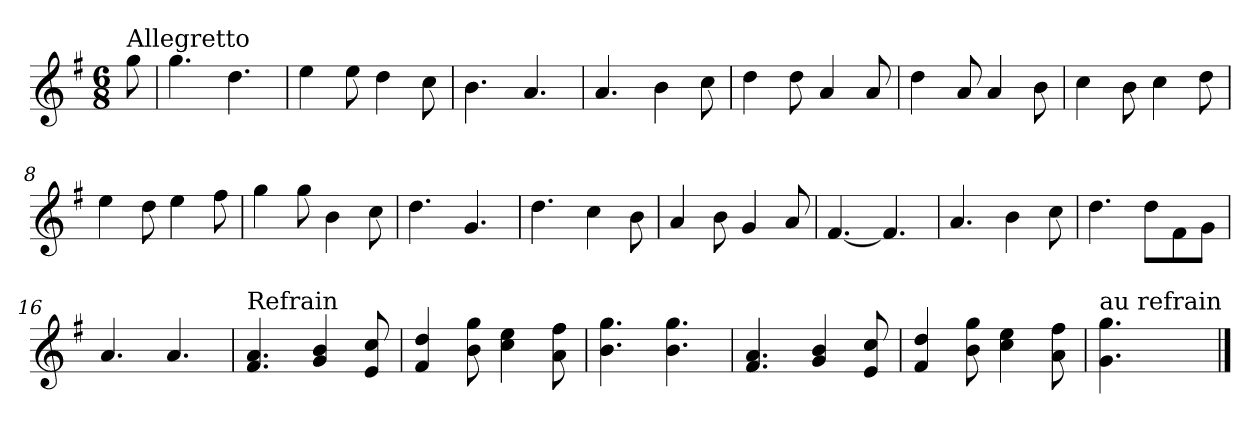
**kern
*part1
*staff1
*clefG2
*k[f#]
*G:
*M6/8
=
!LO:TX:a:t=Allegretto
8gg\
=1
4.gg\
4.dd\
=2
4ee\
8ee\
4dd\
8cc\
=3
4.b\
4.a/
=4
4.a/
4b\
8cc\
=5
4dd\
8dd\
4a/
8a/
=6
4dd\
8a/
4a/
8b\
!!LO:LB:g=z
=7
4cc\
8b\
4cc\
8dd\
=8
4ee\
8dd\
4ee\
8ff#\
=9
4gg\
8gg\
4b\
8cc\
=10
4.dd\
4.g/
=11
4.dd\
4cc\
8b\
=12
4a/
8b\
4g/
8a/
=13
[4.f#/
4.f#/]
=14
4.a/
4b\
8cc\
!!LO:LB:g=z
=15
4.dd\
8dd\L
8f#\
8g\J
=16
4.a/
4.a/
=17
!LO:TX:a:t=Refrain
4.f#/ 4.a/
4g/ 4b/
8e/ 8cc/
=18
4f#/ 4dd/
8b\ 8gg\
4cc\ 4ee\
8a\ 8ff#\
=19
4.b\ 4.gg\
4.b\ 4.gg\
=20
4.f#/ 4.a/
4g/ 4b/
8e/ 8cc/
=21
4f#/ 4dd/
8b\ 8gg\
4cc\ 4ee\
8a\ 8ff#\
=22
!LO:TX:a:t=au refrain
4.g\ 4.gg\
==
*-
